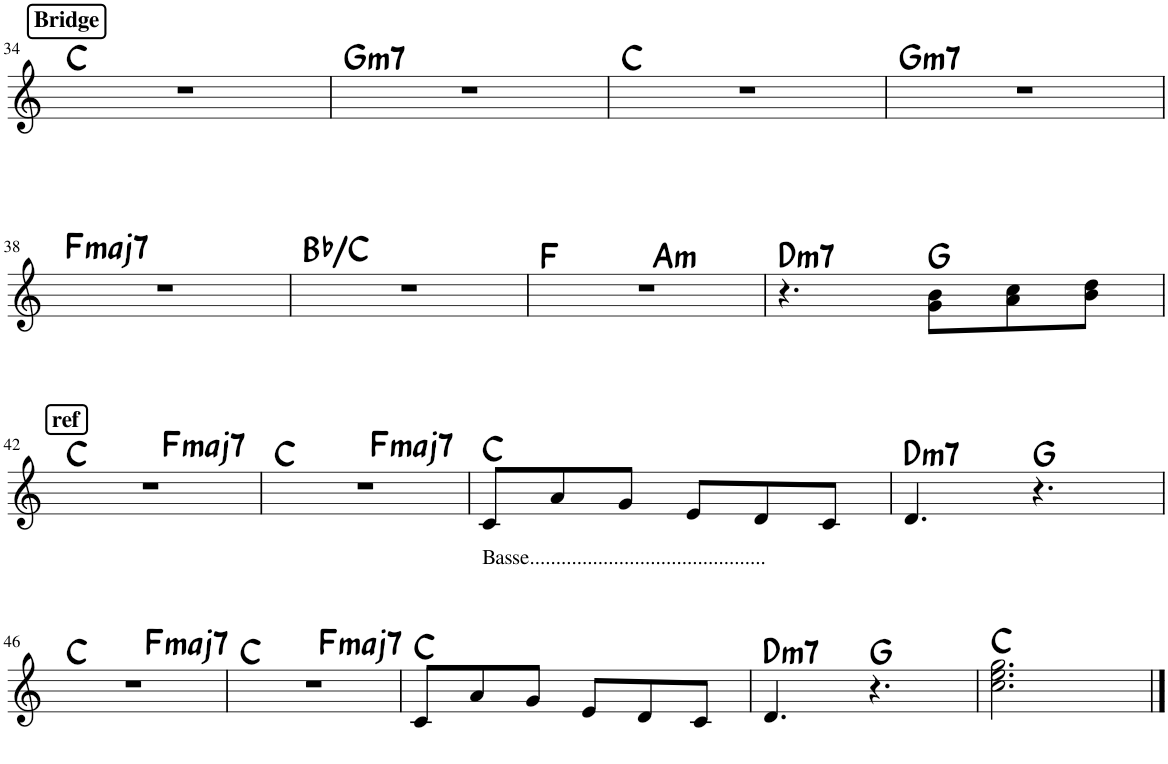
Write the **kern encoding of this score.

**kern	**harte
*part1	*part1
*staff1	*
*I"Piano	*
*I'Pno.	*
!!LO:PB:g=z
*clefG2	*
*k[]	*
*M6/8	*
!!LO:REH:place=s1:a:B:rj:fs=11:t=Bridge
=34	=34
2.r	C:maj
=35	=35
!	!LO:H:kt=m7
2.r	G:min7
=36	=36
2.r	C:maj
=37	=37
!	!LO:H:kt=m7
2.r	G:min7
!!LO:LB:g=z
=38	=38
!	!LO:H:kt=maj7
2.r	F:maj7
=39	=39
2.r	Bb:maj/2
=40	=40
*^	*
2.r	4.ryy	F:maj
!	!	!LO:H:kt=m
.	4.ryy	A:min
=41	=41	=41
!	!	!LO:H:kt=m7
*v	*v	*
4.r	D:min7
8g\ 8b\L	G:maj
8a\ 8cc\	.
8b\ 8dd\J	.
!!LO:LB:g=z
!!LO:REH:place=s1:a:B:rj:fs=11:t=ref
=42	=42
*^	*
2.r	4.ryy	C:maj
!	!	!LO:H:kt=maj7
.	4.ryy	F:maj7
=43	=43	=43
2.r	4.ryy	C:maj
!	!	!LO:H:kt=maj7
.	4.ryy	F:maj7
=44	=44	=44
!LO:TX:b:t=Basse.............................................	!	!
*v	*v	*
8c/L	C:maj
8a/	.
8g/J	.
8e/L	.
8d/	.
8c/J	.
=45	=45
!	!LO:H:kt=m7
4.d/	D:min7
4.r	G:maj
!!LO:LB:g=z
=46	=46
*^	*
2.r	4.ryy	C:maj
!	!	!LO:H:kt=maj7
.	4.ryy	F:maj7
=47	=47	=47
2.r	4.ryy	C:maj
!	!	!LO:H:kt=maj7
.	4.ryy	F:maj7
*v	*v	*
=48	=48
8c/L	C:maj
8a/	.
8g/J	.
8e/L	.
8d/	.
8c/J	.
=49	=49
!	!LO:H:kt=m7
4.d/	D:min7
4.r	G:maj
=50	=50
2.cc\ 2.ee\ 2.gg\	C:maj
==	==
*-	*-
